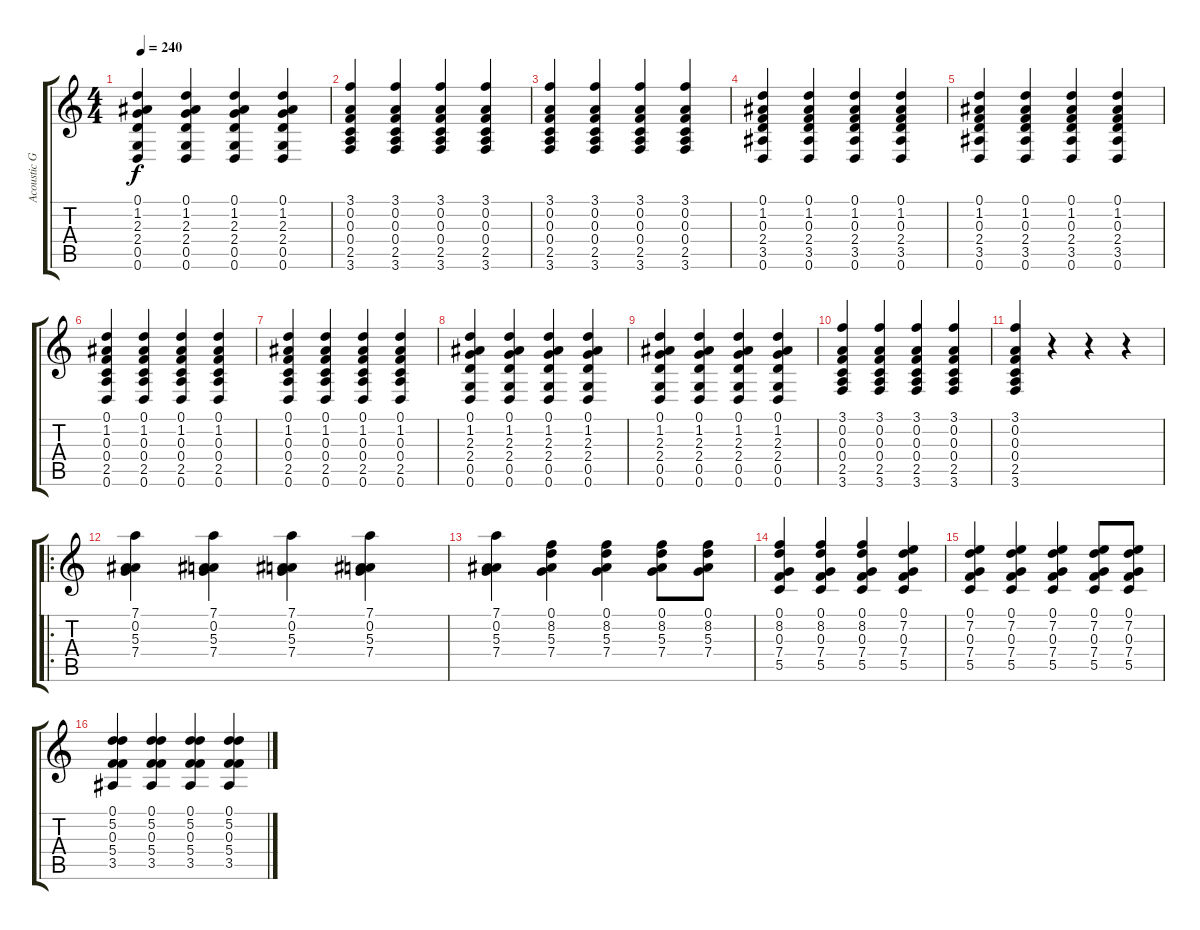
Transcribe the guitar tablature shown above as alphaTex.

\track ("Acoustic Guitar (Matthew Caws)" "Acoustic G") {instrument acousticguitarnylon}
\staff {score tabs}
\tuning (D4 A3 F3 C3 G2 D2) {hide}
\ts (4 4)
\tempo 240
\clef g2
\ks c
(0.1 1.2 2.3 2.4 0.5 0.6).4{dy f} (0.1 1.2 2.3 2.4 0.5 0.6).4 (0.1 1.2 2.3 2.4 0.5 0.6).4 (0.1 1.2 2.3 2.4 0.5 0.6).4 |
(3.1 0.2 0.3 0.4 2.5 3.6).4 (3.1 0.2 0.3 0.4 2.5 3.6).4 (3.1 0.2 0.3 0.4 2.5 3.6).4 (3.1 0.2 0.3 0.4 2.5 3.6).4 |
(3.1 0.2 0.3 0.4 2.5 3.6).4 (3.1 0.2 0.3 0.4 2.5 3.6).4 (3.1 0.2 0.3 0.4 2.5 3.6).4 (3.1 0.2 0.3 0.4 2.5 3.6).4 |
(0.1 1.2 0.3 2.4 3.5 0.6).4 (0.1 1.2 0.3 2.4 3.5 0.6).4 (0.1 1.2 0.3 2.4 3.5 0.6).4 (0.1 1.2 0.3 2.4 3.5 0.6).4 |
(0.1 1.2 0.3 2.4 3.5 0.6).4 (0.1 1.2 0.3 2.4 3.5 0.6).4 (0.1 1.2 0.3 2.4 3.5 0.6).4 (0.1 1.2 0.3 2.4 3.5 0.6).4 |
(0.1 1.2 0.3 0.4 2.5 0.6).4 (0.1 1.2 0.3 0.4 2.5 0.6).4 (0.1 1.2 0.3 0.4 2.5 0.6).4 (0.1 1.2 0.3 0.4 2.5 0.6).4 |
(0.1 1.2 0.3 0.4 2.5 0.6).4 (0.1 1.2 0.3 0.4 2.5 0.6).4 (0.1 1.2 0.3 0.4 2.5 0.6).4 (0.1 1.2 0.3 0.4 2.5 0.6).4 |
(0.1 1.2 2.3 2.4 0.5 0.6).4 (0.1 1.2 2.3 2.4 0.5 0.6).4 (0.1 1.2 2.3 2.4 0.5 0.6).4 (0.1 1.2 2.3 2.4 0.5 0.6).4 |
(0.1 1.2 2.3 2.4 0.5 0.6).4 (0.1 1.2 2.3 2.4 0.5 0.6).4 (0.1 1.2 2.3 2.4 0.5 0.6).4 (0.1 1.2 2.3 2.4 0.5 0.6).4 |
(3.1 0.2 0.3 0.4 2.5 3.6).4 (3.1 0.2 0.3 0.4 2.5 3.6).4 (3.1 0.2 0.3 0.4 2.5 3.6).4 (3.1 0.2 0.3 0.4 2.5 3.6).4 |
(3.1 0.2 0.3 0.4 2.5 3.6).4 r.4 r.4 r.4 |
\ro
(7.1 0.2 5.3 7.4).4 (7.1 0.2 5.3 7.4).4 (7.1 0.2 5.3 7.4).4 (7.1 0.2 5.3 7.4).4 |
(7.1 0.2 5.3 7.4).4 (0.1 8.2 5.3 7.4).4 (0.1 8.2 5.3 7.4).4 (0.1 8.2 5.3 7.4).8 (0.1 8.2 5.3 7.4).8 |
(0.1 8.2 0.3 7.4 5.5).4 (0.1 8.2 0.3 7.4 5.5).4 (0.1 8.2 0.3 7.4 5.5).4 (0.1 7.2 0.3 7.4 5.5).4 |
(0.1 7.2 0.3 7.4 5.5).4 (0.1 7.2 0.3 7.4 5.5).4 (0.1 7.2 0.3 7.4 5.5).4 (0.1 7.2 0.3 7.4 5.5).8 (0.1 7.2 0.3 7.4 5.5).8 |
(0.1 5.2 0.3 5.4 3.5).4 (0.1 5.2 0.3 5.4 3.5).4 (0.1 5.2 0.3 5.4 3.5).4 (0.1 5.2 0.3 5.4 3.5).4
